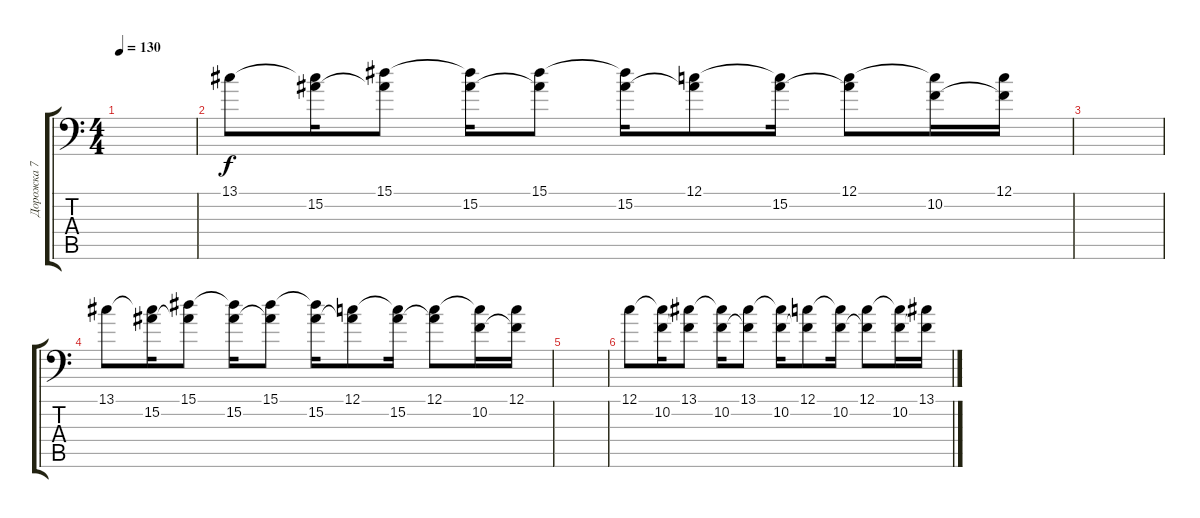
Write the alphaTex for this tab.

\track ("Дорожка 7" "Дорожка 7") {instrument acousticgrandpiano}
\staff {score tabs}
\tuning (C4 G3 Eb3 Bb2 F2 Bb1) {hide}
\ts (4 4)
\tempo 130
\clef f4
\ks c
|
13.1.8 (13.1{t} 15.2).16 (15.1 15.2{t}).8 (15.1{t} 15.2).16 (15.1 15.2{t}).8 (15.1{t} 15.2).16 (12.1 15.2{t}).8 (12.1{t} 15.2).16 (12.1 15.2{t}).8 (12.1{t} 10.2).16 (12.1 10.2{t}).16 |
|
13.1.8 (13.1{t} 15.2).16 (15.1 15.2{t}).8 (15.1{t} 15.2).16 (15.1 15.2{t}).8 (15.1{t} 15.2).16 (12.1 15.2{t}).8 (12.1{t} 15.2).16 (12.1 15.2{t}).8 (12.1{t} 10.2).16 (12.1 10.2{t}).16 |
|
12.1.8 (12.1{t} 10.2).16 (13.1 10.2{t}).8 (13.1{t} 10.2).16 (13.1 10.2{t}).8 (13.1{t} 10.2).16 (12.1 10.2{t}).8 (12.1{t} 10.2).16 (12.1 10.2{t}).8 (12.1{t} 10.2).16 (13.1 10.2{t}).16
